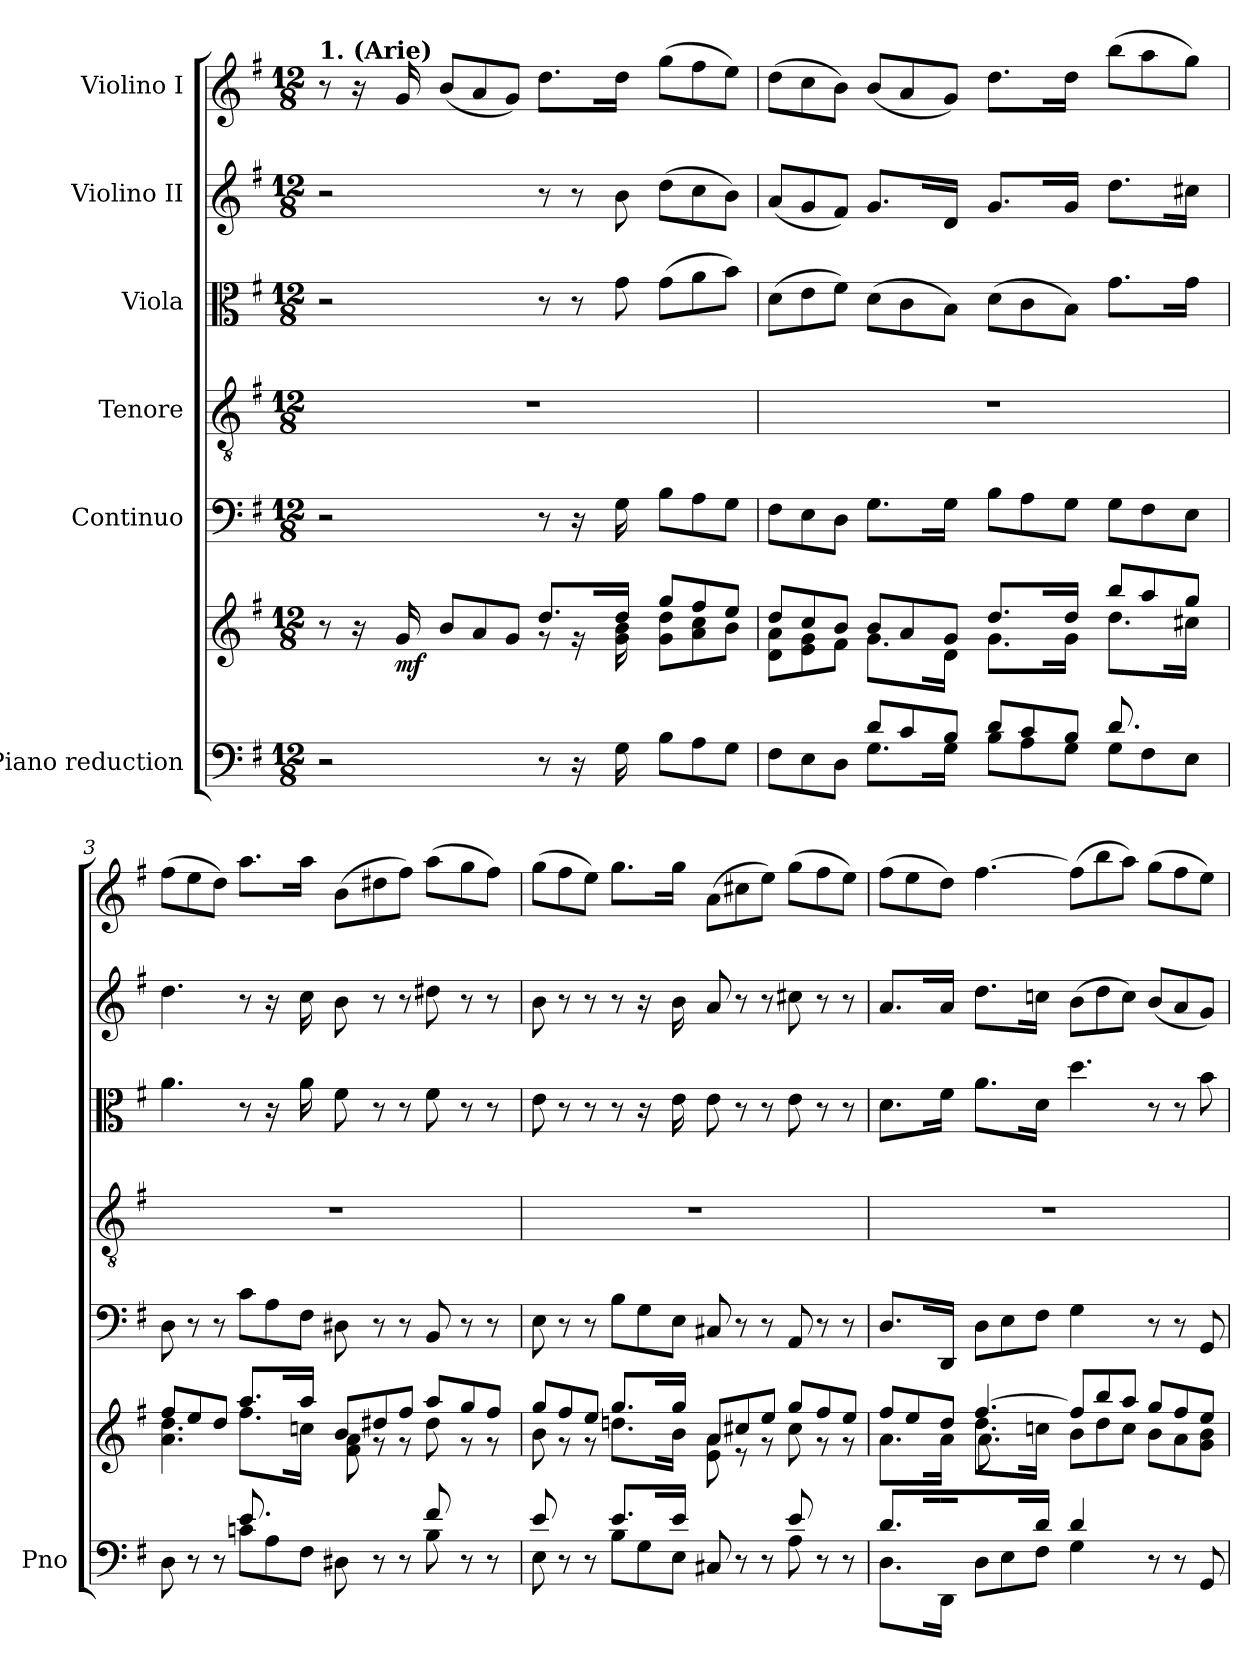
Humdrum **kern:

**kern	**kern	**dynam	**kern	**kern	**kern	**kern	**kern
*part6	*part6	*part6	*part5	*part4	*part3	*part2	*part1
*staff7	*staff6	*staff6/7	*staff5	*staff4	*staff3	*staff2	*staff1
*I"Piano reduction	*	*	*I"Continuo	*I"Tenore	*I"Viola	*I"Violino II	*I"Violino I
*I'Pno	*	*	*	*	*	*	*
*clefF4	*clefG2	*	*clefF4	*clefGv2	*clefC3	*clefG2	*clefG2
*k[f#]	*k[f#]	*	*k[f#]	*k[f#]	*k[f#]	*k[f#]	*k[f#]
*M12/8	*M12/8	*	*M12/8	*M12/8	*M12/8	*M12/8	*M12/8
=1	=1	=1	=1	=1	=1	=1	=1
*	*^	*	*	*	*	*	*
!	!	!	!	!	!	!	!	!LO:TX:a:B:t=1. (Arie)
2r	8r	8ryy	.	2r	1.r	2r	2r	8r
.	16r	16ryy	.	.	.	.	.	16r
.	16ryy	16ryy	.	.	.	.	.	16ryy
!	!	!	!LO:DY:b	!	!	!	!	!
.	16g/	16ryy	mf	.	.	.	.	16g/
.	16ryy	16ryy	.	.	.	.	.	16ryy
.	8b/L	8ryy	.	.	.	.	.	(<8b/L
4ryy	8a/	4ryy	.	4ryy	.	4ryy	4ryy	8a/
.	8g/J	.	.	.	.	.	.	8g/J)
8r	8.dd/L	8r	.	8r	.	8r	8r	8.dd\L
16r	.	16r	.	16r	.	8r	8r	.
16ryy	16rcyy	16ryy	.	16ryy	.	.	.	16rcccyy
16G\	16dd/Jk	16g\ 16b\	.	16G\	.	8g\	8b\	16dd\Jk
16ryy	16ryy	16ryy	.	16ryy	.	.	.	16ryy
8B\L	8gg/L	8g\ 8dd\L	.	8B\L	.	(>8g\L	(>8dd\L	(>8gg\L
8A\	8ff#/	8a\ 8cc\	.	8A\	.	8a\	8cc\	8ff#\
8G\J	8ee/J	8b\J	.	8G\J	.	8b\J)	8b\J)	8ee\J)
=2	=2	=2	=2	=2	=2	=2	=2	=2
*^	*	*^	*	*	*	*	*	*
4.ryy	8F#\L	8dd/L	8d\ 8a\L	4.ryy	.	8F#\L	1.r	(>8d\L	(<8a/L	(>8dd\L
.	8E\	8cc/	8e\ 8g\	.	.	8E\	.	8e\	8g/	8cc\
.	8D\J	8b/J	8f#\J	.	.	8D\J	.	8f#\J)	8f#/J)	8b\J)
*	*	*	*v	*v	*	*	*	*	*	*
8d/L	8.G\L	8b/L	8.g\L	.	8.G\L	.	(>8d\L	8.g/L	(<8b/L
8c/	.	8a/	.	.	.	.	8c\	.	8a/
.	16rcyy	.	16rddyy	.	16rcyy	.	.	16rgyy	.
8B/J	16G\Jk	8g/J	16d\Jk	.	16G\Jk	.	8B\J)	16d/Jk	8g/J)
.	16ryy	.	16ryy	.	16ryy	.	.	16ryy	.
8d/L	8B\L	8.dd/L	8.g\L	.	8B\L	.	(>8d\L	8.g/L	8.dd\L
8c/	8A\	.	.	.	8A\	.	8c\	.	.
.	.	16ryy	16rcccyy	.	.	.	.	16rgyy	16rffyy
8B/J	8G\J	16dd/Jk	16g\Jk	.	8G\J	.	8B\J)	16g/Jk	16dd\Jk
.	.	16ryy	16ryy	.	.	.	.	16ryy	16ryy
8.d/L	8G\L	8bb/L	8.dd\L	.	8G\L	.	8.g\L	8.dd\L	(>8bb\L
.	8F#\	8aa/	.	.	8F#\	.	.	.	8aa\
16ryy	.	.	16raayy	.	.	.	16rbyy	16raayy	.
*	*	*	*^	*	*	*	*	*	*
16ryy	8E\J	8gg/J	16cc#X\Jk	16g\Jk	.	8E\J	.	16g\Jk	16cc#X\Jk	8gg\J)
16ryy	.	.	16ryy	16ryy	.	.	.	16ryy	16ryy	.
=3	=3	=3	=3	=3	=3	=3	=3	=3	=3	=3
8ryy	8D\	8ff#/L	4.a\ 4.dd\	8ryy	.	8D\	1.r	4.a\	4.dd\	(>8ff#\L
*	*	*	*v	*v	*	*	*	*	*	*
8r	8ryy	8ee/	.	.	8r	.	.	.	8ee\
8r	8ryy	8dd/J	.	.	8r	.	.	.	8dd\J)
8.e/L	8cn\L	8.aa/L	8.ff#\L	.	8c\L	.	8r	8r	8.aa\L
.	8A\	.	.	.	8A\	.	16r	16r	.
16ryy	.	16rddyy	16rgggyy	.	.	.	16ryy	16ryy	16raayy
*	*	*	*^	*	*	*	*	*	*
16ryy	8F#\J	16aa/Jk	16ccn\Jk	16a\Jk	.	8F#\J	.	16a\	16cc\	16aa\Jk
16ryy	.	16ryy	16ryy	2ryy	.	.	.	16ryy	16ryy	16ryy
8ryy	8D#X\	8b/L	8f#\ 8a\	.	.	8D#X\	.	8f#\	8b\	(>8b\L
8r	8ryy	8dd#X/	8r	.	.	8r	.	8r	8r	8dd#X\
8r	8ryy	8ff#/J	8r	.	.	8r	.	8r	8r	8ff#\J)
8f#/	8B\	8aa/L	8dd#\	.	.	8BB/	.	8f#\	8dd#X\	(>8aa\L
.	.	.	.	4ryy	.	.	.	.	.	.
8r	8ryy	8gg/	8r	.	.	8r	.	8r	8r	8gg\
8r	8ryy	8ff#/J	8r	.	.	8r	.	8r	8r	8ff#\J)
.	.	.	.	16ryy	.	.	.	.	.	.
*	*	*	*v	*v	*	*	*	*	*	*
!!LO:LB:g=z
=4	=4	=4	=4	=4	=4	=4	=4	=4	=4
8e/	8E\	8gg/L	8b\	.	8E\	1.r	8e\	8b\	(>8gg\L
8r	8ryy	8ff#/	8r	.	8r	.	8r	8r	8ff#\
8r	8ryy	8ee/J	8r	.	8r	.	8r	8r	8ee\J)
8.e/L	8B\L	8.gg/L	8.ddn\L	.	8B\L	.	8r	8r	8.gg\L
.	8G\	.	.	.	8G\	.	16r	16r	.
16ryy	.	16rddyy	16rcccyy	.	.	.	16ryy	16ryy	16rcccyy
16e/Jk	8E\J	16gg/Jk	16b\Jk	.	8E\J	.	16e\	16b\	16gg\Jk
16ryy	.	16ryy	16ryy	.	.	.	16ryy	16ryy	16ryy
8C#X/	8ryy	8a/L	8e\ 8a\	.	8C#X/	.	8e\	8a/	(>8a\L
8r	8ryy	8cc#X/	8r	.	8r	.	8r	8r	8cc#X\
8r	8ryy	8ee/J	8r	.	8r	.	8r	8r	8ee\J)
8e/	8A\	8gg/L	8cc#\	.	8AA/	.	8e\	8cc#X\	(>8gg\L
8r	8ryy	8ff#/	8r	.	8r	.	8r	8r	8ff#\
8r	8ryy	8ee/J	8r	.	8r	.	8r	8r	8ee\J)
=5	=5	=5	=5	=5	=5	=5	=5	=5	=5
*	*	*	*^	*	*	*	*	*	*
8.d/L	8.D\L	8ff#/L	8.a\L	4ryy	.	8.D/L	1.r	8.d\L	8.a/L	(>8ff#\L
.	.	8ee/	.	.	.	.	.	.	.	8ee\
16rFyy	16rcyy	.	16raayy	.	.	16rBByy	.	16rbyy	16ryy	.
16ryy	16DD\Jk	8dd/J	16a\Jk	16f#\Jk	.	16DD/Jk	.	16f#\Jk	16a/Jk	8dd\J)
16ryy	16ryy	.	16ryy	16ryy	.	16ryy	.	16ryy	16ryy	.
8.ryy	8D\L	[4.ff#/	8.dd\L	8.a\L	.	8D\L	.	8.a\L	8.dd\L	[4.ff#\
.	8E\	.	.	.	.	8E\	.	.	.	.
16ryy	.	.	16raayy	2...ryy	.	.	.	16rbyy	16rffyy	.
16d/Jk	8F#\J	.	16ccn\Jk	.	.	8F#\J	.	16d\Jk	16ccn\Jk	.
16ryy	.	.	16ryy	.	.	.	.	16ryy	16ryy	.
4d/	4G\	8ff#/L]	8b\L	.	.	4G\	.	4.dd\	(>8b\L	(>8ff#\L]
.	.	8bb/	8dd\	.	.	.	.	.	8dd\	8bb\
8ryy	8ryy	8aa/J	8cc\J	.	.	8ryy	.	.	8cc\J)	8aa\J)
8r	8ryy	8gg/L	8b\L	.	.	8r	.	8r	(<8b/L	(>8gg\L
8r	8ryy	8ff#/	8a\	.	.	8r	.	8r	8a/	8ff#\
8GG/	8ryy	8ee/J	8g\ 8b\J	.	.	8GG/	.	8b\	8g/J)	8ee\J)
*v	*v	*	*	*	*	*	*	*	*	*
*	*v	*v	*v	*	*	*	*	*	*
=	=	=	=	=	=	=	=
*-	*-	*-	*-	*-	*-	*-	*-
